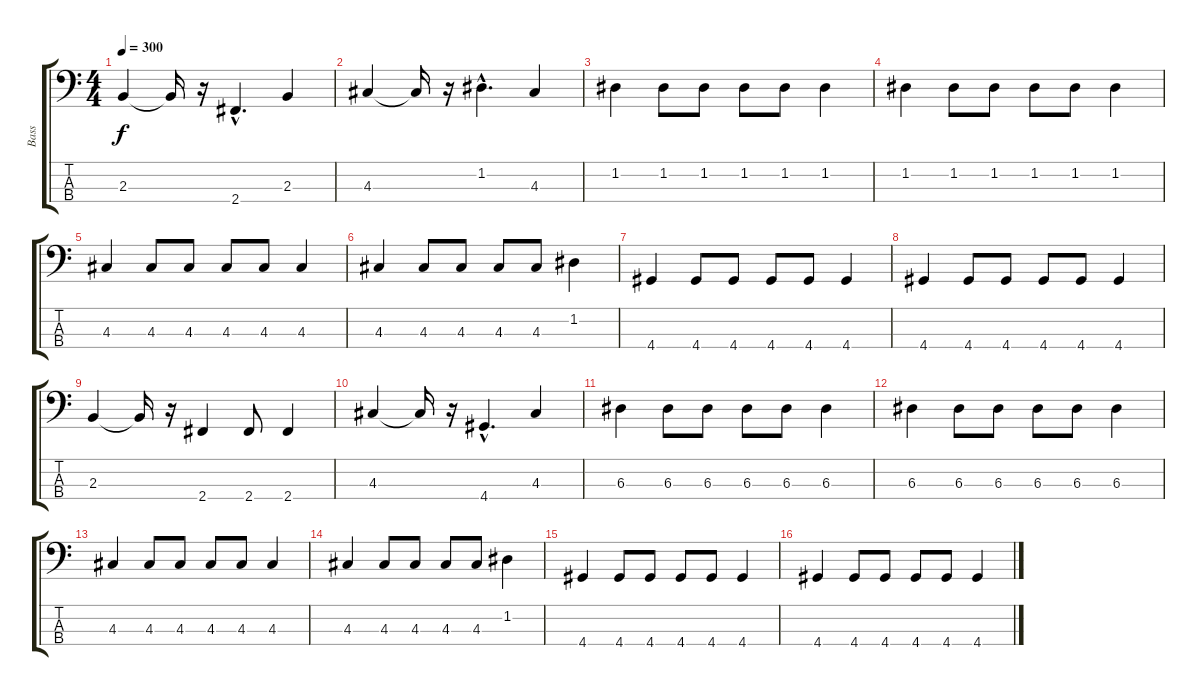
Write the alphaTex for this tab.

\track ("Bass" "Bass") {instrument electricbasspick}
\staff {score tabs}
\tuning (G2 D2 A1 E1) {hide}
\ts (4 4)
\tempo 300
\clef f4
\ks c
2.3.4{dy f} 2.3{t}.16 r.16 2.4{hac}.4{d} 2.3.4 |
4.3.4 4.3{t}.16 r.16 1.2{hac}.4{d} 4.3.4 |
1.2.4 1.2.8 1.2.8 1.2.8 1.2.8 1.2.4 |
1.2.4 1.2.8 1.2.8 1.2.8 1.2.8 1.2.4 |
4.3.4 4.3.8 4.3.8 4.3.8 4.3.8 4.3.4 |
4.3.4 4.3.8 4.3.8 4.3.8 4.3.8 1.2.4 |
4.4.4 4.4.8 4.4.8 4.4.8 4.4.8 4.4.4 |
4.4.4 4.4.8 4.4.8 4.4.8 4.4.8 4.4.4 |
2.3.4 2.3{t}.16 r.16 2.4.4 2.4.8 2.4.4 |
4.3.4 4.3{t}.16 r.16 4.4{hac}.4{d} 4.3.4 |
6.3.4 6.3.8 6.3.8 6.3.8 6.3.8 6.3.4 |
6.3.4 6.3.8 6.3.8 6.3.8 6.3.8 6.3.4 |
4.3.4 4.3.8 4.3.8 4.3.8 4.3.8 4.3.4 |
4.3.4 4.3.8 4.3.8 4.3.8 4.3.8 1.2.4 |
4.4.4 4.4.8 4.4.8 4.4.8 4.4.8 4.4.4 |
4.4.4 4.4.8 4.4.8 4.4.8 4.4.8 4.4.4
